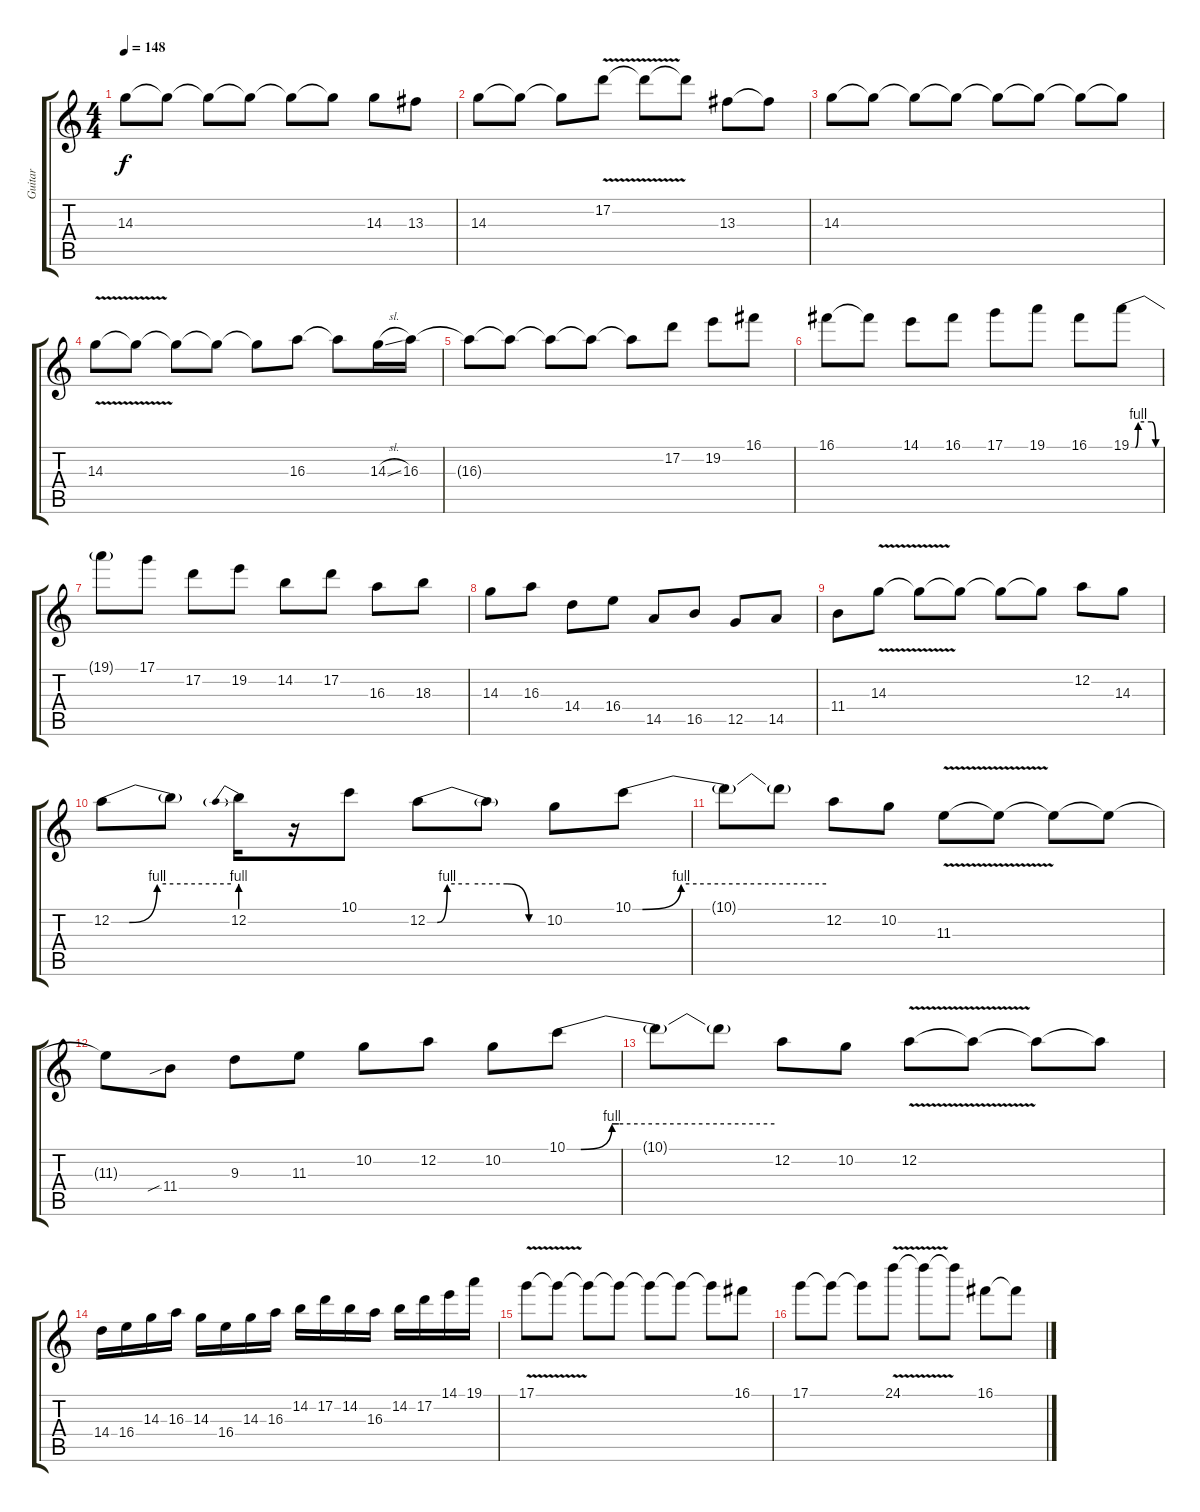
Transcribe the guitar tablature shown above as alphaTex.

\track ("Guitar" "Guitar") {instrument overdrivenguitar}
\staff {score tabs}
\tuning (D4 A3 F3 C3 G2 D2) {hide}
\ts (4 4)
\tempo 148
\clef g2
\ks c
14.3.8{dy f} 14.3{t}.8 14.3{t}.8 14.3{t}.8 14.3{t}.8 14.3{t}.8 14.3.8 13.3.8 |
14.3.8 14.3{t}.8 14.3{t}.8 17.2{v}.8 17.2{t}.8 17.2{t}.8 13.3.8 13.3{t}.8 |
14.3.8 14.3{t}.8 14.3{t}.8 14.3{t}.8 14.3{t}.8 14.3{t}.8 14.3{t}.8 14.3{t}.8 |
14.3{v}.8 14.3{t}.8 14.3{t}.8 14.3{t}.8 14.3{t}.8 16.3.8 16.3{t}.8 14.3{sl}.16 16.3.16 |
16.3{t}.8 16.3{t}.8 16.3{t}.8 16.3{t}.8 16.3{t}.8 17.2.8 19.2.8 16.1.8 |
16.1.8 16.1{t}.8 14.1.8 16.1.8 17.1.8 19.1.8 16.1.8 19.1{be (custom 0 0 9 0 15 4 43 4 52 0 60 0)}.8 |
19.1{t}.8{volume 12} 17.1.8 17.2.8 19.2.8 14.2.8 17.2.8 16.3.8 18.3.8 |
14.3.8 16.3.8 14.4.8 16.4.8 14.5.8 16.5.8 12.5.8 14.5.8 |
11.4.8 14.3{v}.8 14.3{t}.8 14.3{t}.8 14.3{t}.8 14.3{t}.8 12.2.8 14.3.8 |
12.2{be (custom 0 0 9 0 23 4 60 4)}.8 12.2{t}.8 12.2{be (prebend 0 4 60 4)}.16 r.16 10.1.8 12.2{be (custom 0 0 5 0 10 4 21 4 40 4 51 0 60 0)}.8 12.2{t}.8 10.2.8 10.1{be (custom 0 0 3 0 15 4 60 4)}.8 |
10.1{t}.8{volume 8} 10.1{t}.8 12.2.8 10.2.8 11.3{v}.8 11.3{t}.8 11.3{t}.8 11.3{t}.8 |
11.3{t}.8 11.4{sib}.8 9.3.8 11.3.8 10.2.8 12.2.8 10.2.8 10.1{be (custom 0 0 4 0 13 4 15 4 60 4)}.8 |
10.1{t}.8 10.1{t}.8 12.2.8 10.2.8 12.2{v}.8 12.2{t}.8 12.2{t}.8 12.2{t}.8 |
14.4.16 16.4.16 14.3.16 16.3.16 14.3.16 16.4.16 14.3.16 16.3.16 14.2.16 17.2.16 14.2.16 16.3.16 14.2.16 17.2.16 14.1.16 19.1.16 |
17.1{v}.8{volume 7} 17.1{t}.8 17.1{t}.8 17.1{t}.8 17.1{t}.8 17.1{t}.8 17.1{t}.8 16.1.8 |
17.1.8 17.1{t}.8 17.1{t}.8 24.1{v}.8 24.1{t}.8 24.1{t}.8 16.1.8 16.1{t}.8
